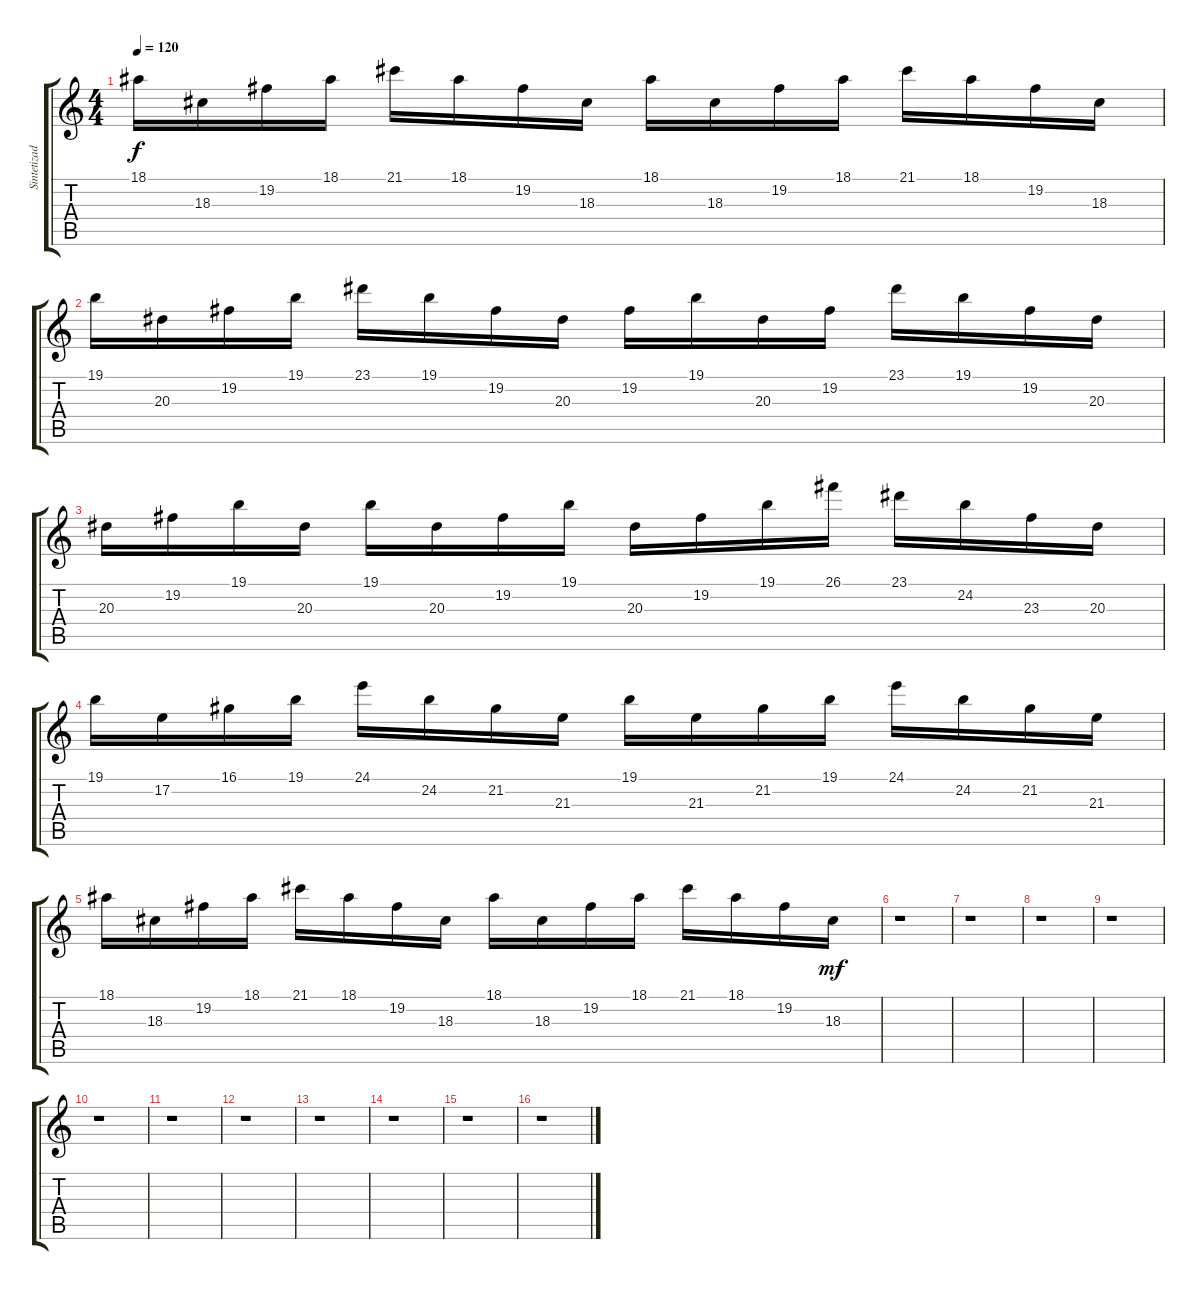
\track ("Sintetizador" "Sintetizad") {instrument acousticgrandpiano}
\staff {score tabs}
\tuning (E4 B3 G3 D3 A2 E2) {hide}
\ts (4 4)
\tempo 120
\clef g2
\ks c
18.1.16{dy f} 18.3.16 19.2.16 18.1.16 21.1.16 18.1.16 19.2.16 18.3.16 18.1.16 18.3.16 19.2.16 18.1.16 21.1.16 18.1.16 19.2.16 18.3.16 |
19.1.16 20.3.16 19.2.16 19.1.16 23.1.16 19.1.16 19.2.16 20.3.16 19.2.16 19.1.16 20.3.16 19.2.16 23.1.16 19.1.16 19.2.16 20.3.16 |
20.3.16 19.2.16 19.1.16 20.3.16 19.1.16 20.3.16 19.2.16 19.1.16 20.3.16 19.2.16 19.1.16 26.1.16 23.1.16 24.2.16 23.3.16 20.3.16 |
19.1.16 17.2.16 16.1.16 19.1.16 24.1.16 24.2.16 21.2.16 21.3.16 19.1.16 21.3.16 21.2.16 19.1.16 24.1.16 24.2.16 21.2.16 21.3.16 |
18.1.16 18.3.16 19.2.16 18.1.16 21.1.16 18.1.16 19.2.16 18.3.16 18.1.16 18.3.16 19.2.16 18.1.16 21.1.16 18.1.16 19.2.16 18.3.16{dy mf} |
r.1 |
r.1 |
r.1 |
r.1 |
r.1 |
r.1 |
r.1 |
r.1 |
r.1 |
r.1 |
r.1
